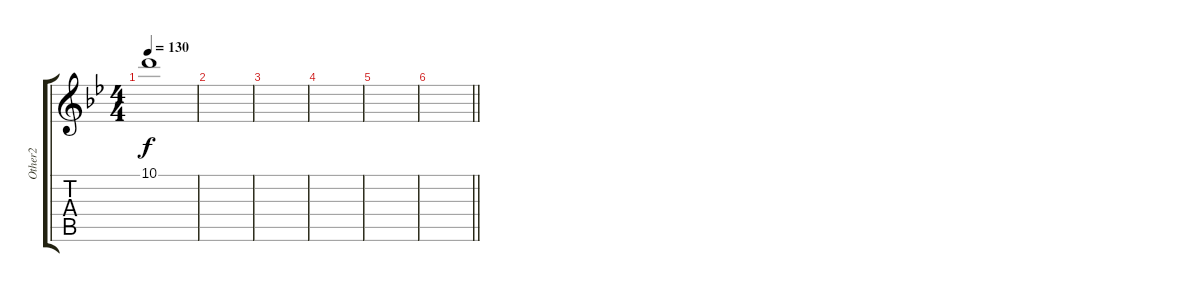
\track ("Other2" "Other2") {instrument acousticguitarsteel}
\staff {score tabs}
\tuning (E4 B3 G3 D3 A2 E2) {hide}
\ts (4 4)
\tempo 130
\clef g2
\ks bb
10.1{t}.1{dy f volume 3} |
|
|
|
|
\barLineRight lightlight
